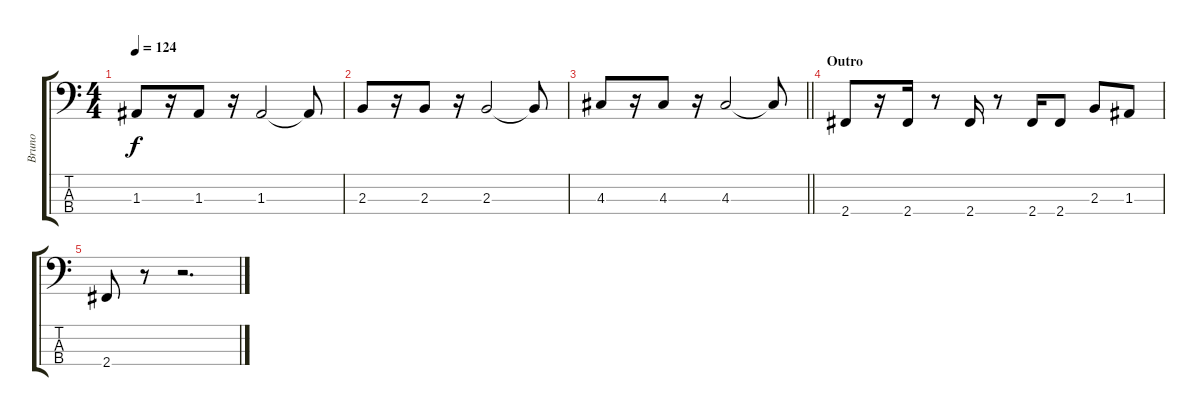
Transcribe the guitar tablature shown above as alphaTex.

\track ("Bruno" "Bruno") {instrument electricbasspick}
\staff {score tabs}
\tuning (G2 D2 A1 E1) {hide}
\ts (4 4)
\tempo 124
\clef f4
\ks c
1.3.8{dy f} r.16 1.3.8 r.16 1.3.2 1.3{t}.8 |
2.3.8 r.16 2.3.8 r.16 2.3.2 2.3{t}.8 |
\barLineRight lightlight
4.3.8 r.16 4.3.8 r.16 4.3.2 4.3{t}.8 |
\section ("" "Outro")
2.4.8 r.16 2.4.16 r.8 2.4.16 r.8 2.4.16 2.4.8 2.3.8 1.3.8 |
2.4.8 r.8 r.2{d}
